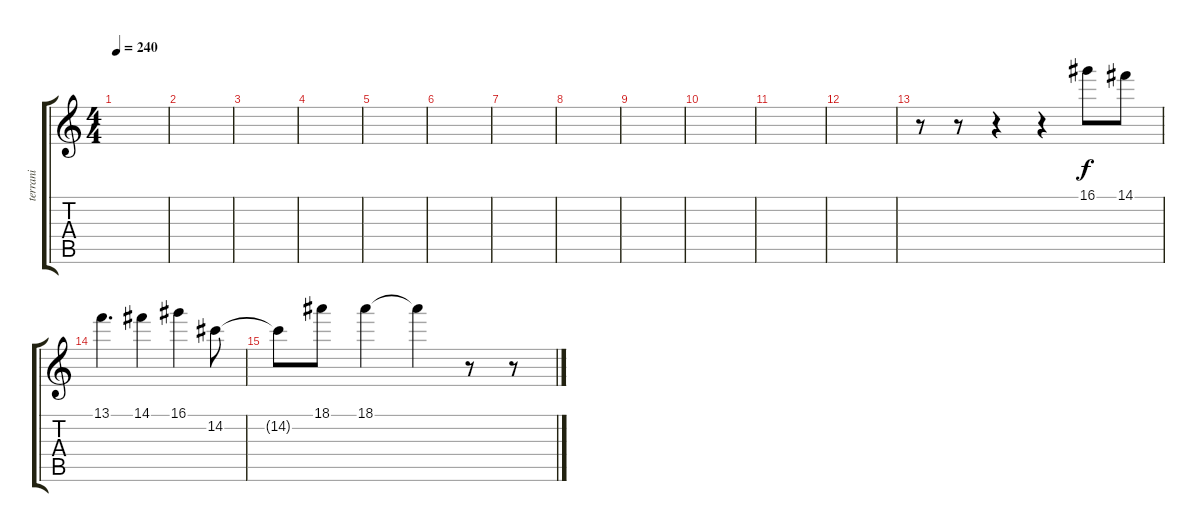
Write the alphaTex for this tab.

\track ("terrani" "terrani") {instrument overdrivenguitar}
\staff {score tabs}
\tuning (E4 B3 G3 D3 A2 E2) {hide}
\ts (4 4)
\tempo 240
\clef g2
\ks c
|
|
|
|
|
|
|
|
|
|
|
|
r.8 r.8 r.4 r.4 16.1.8 14.1.8 |
13.1.4{d} 14.1.4 16.1.4 14.2.8 |
14.2{t}.8 18.1.8 18.1.4 18.1{t}.4 r.8 r.8
